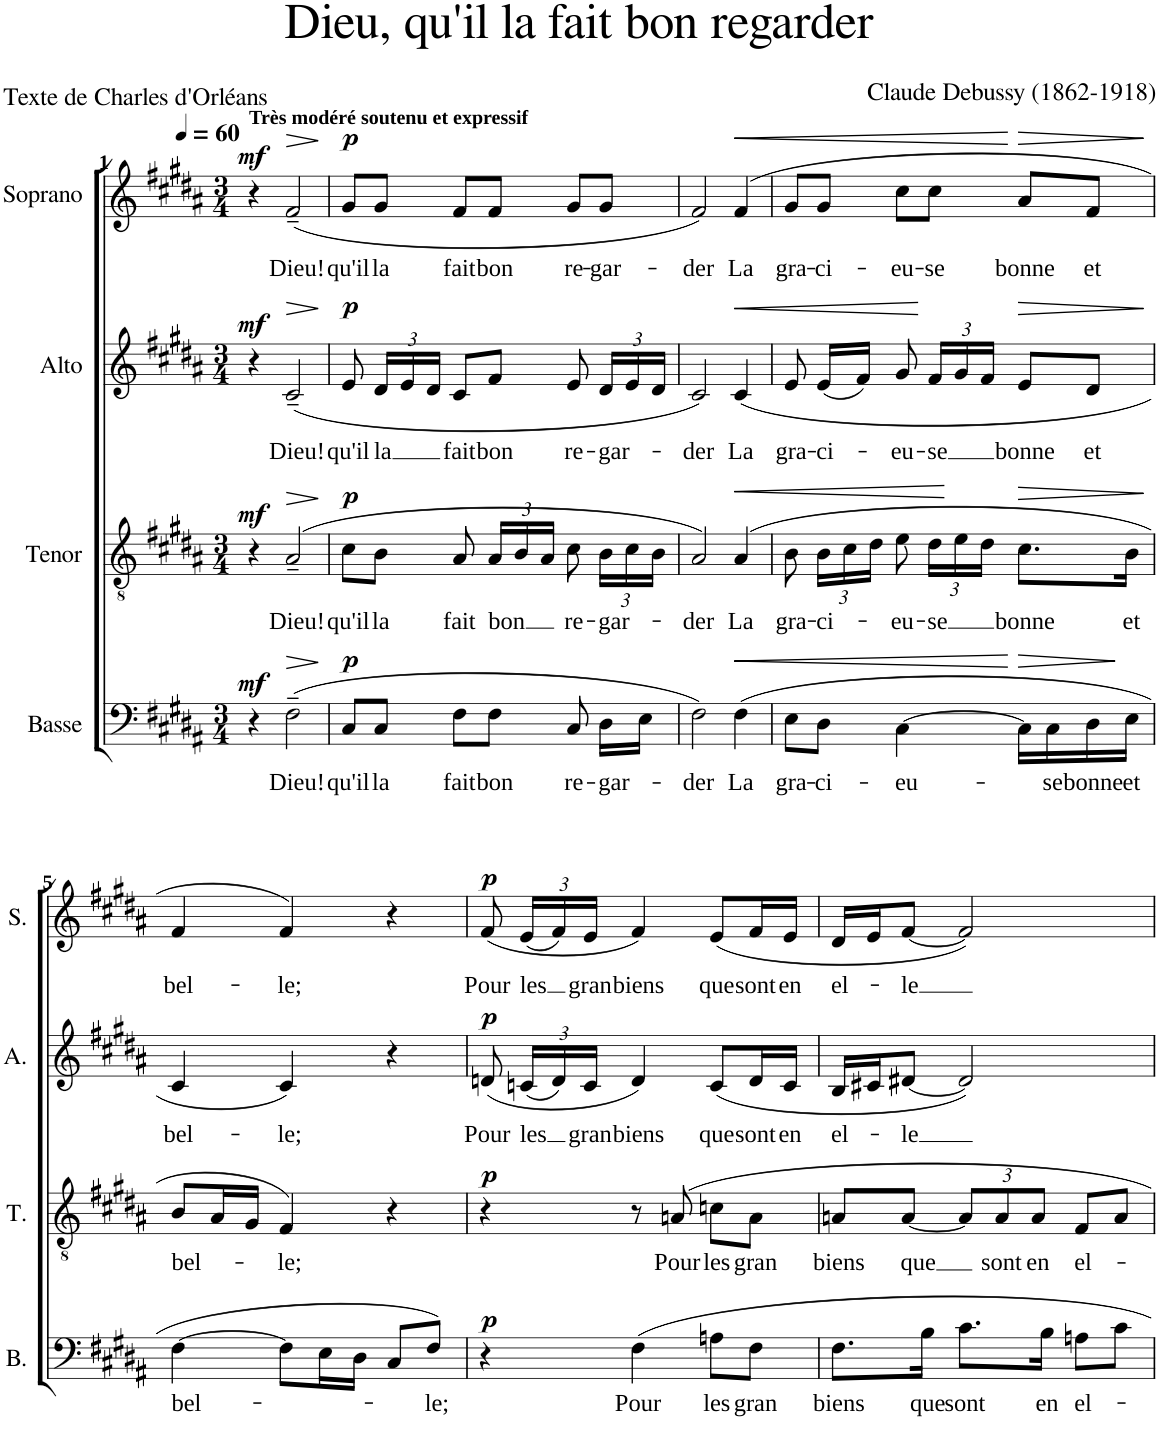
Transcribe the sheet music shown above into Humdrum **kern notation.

**kern	**text	**dynam	**kern	**text	**dynam	**kern	**text	**dynam	**kern	**text	**dynam
*part4	*part4	*part4	*part3	*part3	*part3	*part2	*part2	*part2	*part1	*part1	*part1
*staff4	*staff4	*staff4	*staff3	*staff3	*staff3	*staff2	*staff2	*staff2	*staff1	*staff1	*staff1
*I"Basse	*	*	*I"Tenor	*	*	*I"Alto	*	*	*I"Soprano	*	*
*I'B.	*	*	*I'T.	*	*	*I'A.	*	*	*I'S.	*	*
*clefF4	*	*	*clefGv2	*	*	*clefG2	*	*	*clefG2	*	*
*k[f#c#g#d#a#]	*	*	*k[f#c#g#d#a#]	*	*	*k[f#c#g#d#a#]	*	*	*k[f#c#g#d#a#]	*	*
*B:	*	*	*B:	*	*	*B:	*	*	*B:	*	*
*M3/4	*	*	*M3/4	*	*	*M3/4	*	*	*M3/4	*	*
*MM60	*	*	*MM60	*	*	*MM60	*	*	*MM60	*	*
=1	=1	=1	=1	=1	=1	=1	=1	=1	=1	=1	=1
!	!	!	!	!	!	!	!	!	!LO:TX:a:B:t=Très modéré soutenu et expressif	!	!
!	!	!LO:DY:a	!	!	!LO:DY:a	!	!	!LO:DY:a	!	!	!LO:DY:a
4r	.	mf	4r	.	mf	4r	.	mf	4r	.	mf
!	!LO:LY:b	!LO:HP:b	!	!LO:LY:b	!LO:HP:b	!	!LO:LY:b	!LO:HP:b	!	!LO:LY:b	!LO:HP:b
(2F#~\	Dieu!	>	(2A#~/	Dieu!	>	(2c#~/	Dieu!	>	(2f#~/	Dieu!	>
.	.	.	.	.	]	.	.	]	.	.	]
=2	=2	=2	=2	=2	=2	=2	=2	=2	=2	=2	=2
!	!LO:LY:b	!LO:DY:a	!	!LO:LY:b	!LO:DY:a	!	!LO:LY:b	!LO:DY:a	!	!LO:LY:b	!LO:DY:a
8C#/L	qu'il	p	8c#\L	qu'il	p	8e/	qu'il	p	8g#/L	qu'il	p
!	!LO:LY:b	!	!	!LO:LY:b	!	!	!	!	!	!	!
*	*	*	*	*	*	*Xbrackettup	*	*	*	*	*
!	!	!	!	!	!	!	!LO:LY:b	!	!	!LO:LY:b	!
8C#/J	la	.	8B\J	la	.	24d#/LL	la	.	8g#/J	la	.
.	.	.	.	.	.	24e/	.	.	.	.	.
.	.	.	.	.	.	24d#/JJ	.	.	.	.	.
!	!LO:LY:b	!	!	!LO:LY:b	!	!	!LO:LY:b	!	!	!LO:LY:b	!
8F#\L	fait	.	8A#/	fait	.	8c#/L	fait	.	8f#/L	fait	.
!	!LO:LY:b	!	!	!	!	!	!	!	!	!	!
*	*	*	*Xbrackettup	*	*	*	*	*	*	*	*
!	!	!	!	!LO:LY:b	!	!	!LO:LY:b	!	!	!LO:LY:b	!
8F#\J	bon	.	24A#/LL	bon	.	8f#/J	bon	.	8f#/J	bon	.
.	.	.	24B/	.	.	.	.	.	.	.	.
.	.	.	24A#/JJ	.	.	.	.	.	.	.	.
!	!LO:LY:b	!	!	!LO:LY:b	!	!	!LO:LY:b	!	!	!LO:LY:b	!
8C#/	re-	.	8c#\	re-	.	8e/	re-	.	8g#/L	re-	.
!	!LO:LY:b	!	!	!LO:LY:b	!	!	!LO:LY:b	!	!	!LO:LY:b	!
16D#\LL	-gar-	.	24B\LL	-gar-	.	24d#/LL	-gar-	.	8g#/J	-gar-	.
.	.	.	24c#\	.	.	24e/	.	.	.	.	.
16E\JJ	.	.	.	.	.	.	.	.	.	.	.
.	.	.	24B\JJ	.	.	24d#/JJ	.	.	.	.	.
=3	=3	=3	=3	=3	=3	=3	=3	=3	=3	=3	=3
!	!LO:LY:b	!	!	!LO:LY:b	!	!	!LO:LY:b	!	!	!LO:LY:b	!
2F#\)	-der	.	2A#/)	-der	.	2c#/)	-der	.	2f#/)	-der	.
!	!LO:LY:b	!LO:HP:b	!	!LO:LY:b	!LO:HP:b	!	!LO:LY:b	!LO:HP:b	!	!LO:LY:b	!LO:HP:b
(4F#\	La	<	(4A#/	La	<	(4c#/	La	<	(4f#/	La	<
=4	=4	=4	=4	=4	=4	=4	=4	=4	=4	=4	=4
!	!LO:LY:b	!	!	!LO:LY:b	!	!	!LO:LY:b	!	!	!LO:LY:b	!
8E\L	gra-	.	8B\	gra-	.	8e/	gra-	.	8g#/L	gra-	.
!	!LO:LY:b	!	!	!LO:LY:b	!	!	!LO:LY:b	!	!	!LO:LY:b	!
8D#\J	-ci-	.	24B\LL	-ci-	.	(16e/LL	-ci-	.	8g#/J	-ci-	.
.	.	.	24c#\	.	.	.	.	.	.	.	.
.	.	.	.	.	.	16f#/JJ)	.	.	.	.	.
.	.	.	24d#\JJ	.	.	.	.	.	.	.	.
!	!LO:LY:b	!	!	!LO:LY:b	!	!	!LO:LY:b	!	!	!LO:LY:b	!
[>4C#\	-eu-	.	8e\	-eu-	.	8g#/	-eu-	.	8cc#\L	-eu-	.
!	!	!	!	!LO:LY:b	!	!	!LO:LY:b	!	!	!LO:LY:b	!
.	.	.	24d#\LL	-se	.	24f#/LL	-se	[	8cc#\J	-se	.
.	.	.	24e\	.	[	24g#/	.	.	.	.	.
.	.	.	24d#\JJ	.	.	24f#/JJ	.	.	.	.	.
!	!	!	!	!LO:LY:b	!LO:HP:b	!	!LO:LY:b	!LO:HP:b	!	!LO:LY:b	!LO:HP:n=1:b
16C#\LL]	.	]	8.c#\L	bonne	>	8e/L	bonne	>	8a#/L	bonne	[ >
!	!LO:LY:b	!	!	!	!	!	!	!	!	!	!
16C#\	-se	.	.	.	.	.	.	.	.	.	.
!	!LO:LY:b	!	!	!	!	!	!LO:LY:b	!	!	!LO:LY:b	!
16D#\	bonne	.	.	.	.	8d#/J	et	.	8f#/J	et	.
!	!LO:LY:b	!	!	!LO:LY:b	!	!	!	!	!	!	!
16E\JJ	et	[	16B\Jk	et	.	.	.	.	.	.	.
.	.	.	.	.	]	.	.	]	.	.	]
!!LO:LB:g=z
=5	=5	=5	=5	=5	=5	=5	=5	=5	=5	=5	=5
!	!LO:LY:b	!	!	!LO:LY:b	!	!	!LO:LY:b	!	!	!LO:LY:b	!
[4F#\	bel-	.	8B/L	bel-	.	4c#/	bel-	.	4f#/	bel-	.
.	.	.	16A#/L	.	.	.	.	.	.	.	.
.	.	.	16G#/JJ	.	.	.	.	.	.	.	.
!	!	!	!	!LO:LY:b	!	!	!LO:LY:b	!	!	!LO:LY:b	!
8F#\L]	.	.	4F#/)	-le;	.	4c#/)	-le;	.	4f#/)	-le;	.
16E\L	.	.	.	.	.	.	.	.	.	.	.
16D#\JJ	.	.	.	.	.	.	.	.	.	.	.
8C#/L	.	.	4r	.	.	4r	.	.	4r	.	.
!	!LO:LY:b	!	!	!	!	!	!	!	!	!	!
8F#/J)	-le;	.	.	.	.	.	.	.	.	.	.
=6	=6	=6	=6	=6	=6	=6	=6	=6	=6	=6	=6
!	!	!LO:DY:a	!	!	!LO:DY:a	!	!LO:LY:b	!LO:DY:a	!	!LO:LY:b	!LO:DY:a
4r	.	p	4r	.	p	(8dn/	Pour	p	(8f#/	Pour	p
!	!	!	!	!	!	!	!LO:LY:b	!	!	!	!
*	*	*	*	*	*	*	*	*	*Xbrackettup	*	*
!	!	!	!	!	!	!	!	!	!	!LO:LY:b	!
.	.	.	.	.	.	(24cn/LL	les	.	(24e/LL	les	.
.	.	.	.	.	.	24d/)	.	.	24f#/)	.	.
!	!	!	!	!	!	!	!LO:LY:b	!	!	!LO:LY:b	!
.	.	.	.	.	.	24c/JJ	gran	.	24e/JJ	gran	.
!	!LO:LY:b	!	!	!	!	!	!LO:LY:b	!	!	!LO:LY:b	!
4F#\	Pour	.	8r	.	.	4d/)	biens	.	4f#/)	biens	.
!	!	!	!	!LO:LY:b	!	!	!	!	!	!	!
.	.	.	8An/	Pour	.	.	.	.	.	.	.
!	!LO:LY:b	!	!	!LO:LY:b	!	!	!LO:LY:b	!	!	!LO:LY:b	!
8An\L	les	.	8cn\L	les	.	(8c/L	que	.	(8e/L	que	.
!	!LO:LY:b	!	!	!LO:LY:b	!	!	!LO:LY:b	!	!	!LO:LY:b	!
8F#\J	gran	.	8A\J	gran	.	16d/L	sont	.	16f#/L	sont	.
!	!	!	!	!	!	!	!LO:LY:b	!	!	!LO:LY:b	!
.	.	.	.	.	.	16c/JJ	en	.	16e/JJ	en	.
=7	=7	=7	=7	=7	=7	=7	=7	=7	=7	=7	=7
!	!LO:LY:b	!	!	!LO:LY:b	!	!	!LO:LY:b	!	!	!LO:LY:b	!
8.F#\L	biens	.	8An/L	biens	.	16B/LL	el-	.	16d#/LL	el-	.
.	.	.	.	.	.	16c#X/J	.	.	16e/J	.	.
!	!	!	!	!LO:LY:b	!	!	!LO:LY:b	!	!	!LO:LY:b	!
.	.	.	[8A/J	que	.	[8d#X/J	-le	.	[8f#/J	-le	.
!	!LO:LY:b	!	!	!	!	!	!	!	!	!	!
16B\Jk	que	.	.	.	.	.	.	.	.	.	.
!	!LO:LY:b	!	!	!	!	!	!	!	!	!	!
8.c#\L	sont	.	12A/L]	.	.	2d#/])	.	.	2f#/])	.	.
!	!	!	!	!LO:LY:b	!	!	!	!	!	!	!
.	.	.	12A/	sont	.	.	.	.	.	.	.
!	!	!	!	!LO:LY:b	!	!	!	!	!	!	!
.	.	.	12A/J	en	.	.	.	.	.	.	.
!	!LO:LY:b	!	!	!	!	!	!	!	!	!	!
16B\Jk	en	.	.	.	.	.	.	.	.	.	.
!	!LO:LY:b	!	!	!LO:LY:b	!	!	!	!	!	!	!
8An\L	el-	.	8F#/L	el-	.	.	.	.	.	.	.
8c#\J	.	.	8A/J	.	.	.	.	.	.	.	.
=	=	=	=	=	=	=	=	=	=	=	=
*-	*-	*-	*-	*-	*-	*-	*-	*-	*-	*-	*-
